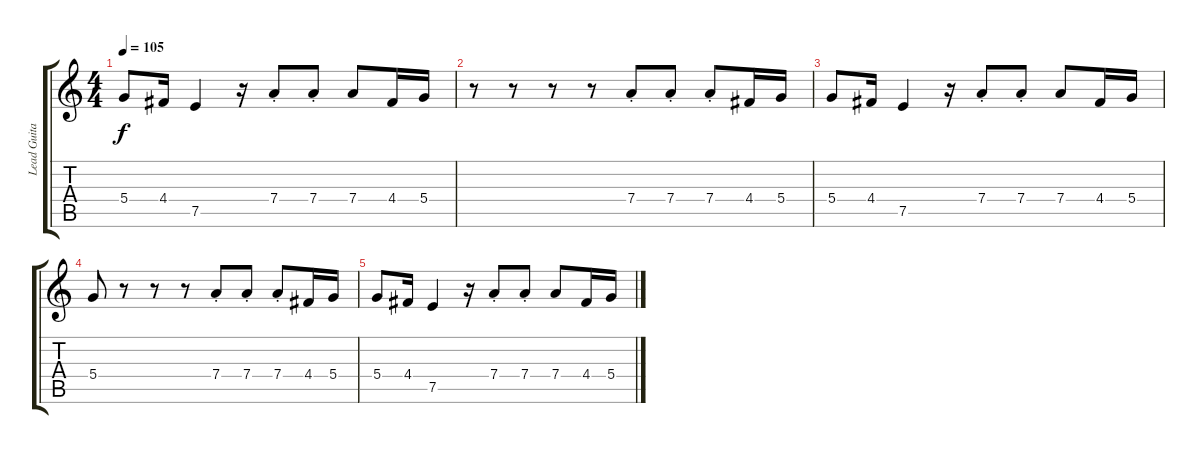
\track ("Lead Guitar" "Lead Guita") {instrument electricguitarjazz bank 255}
\staff {score tabs}
\tuning (E4 B3 G3 D3 A2 E2) {hide}
\ts (4 4)
\tempo 105
\clef g2
\ks c
5.4.8{dy f} 4.4.16 7.5.4 r.16 7.4{st}.8 7.4{st}.8 7.4.8 4.4.16 5.4.16 |
r.8 r.8 r.8 r.8 7.4{st}.8 7.4{st}.8 7.4{st}.8 4.4.16 5.4.16 |
5.4.8 4.4.16 7.5.4 r.16 7.4{st}.8 7.4{st}.8 7.4.8 4.4.16 5.4.16 |
5.4.8 r.8 r.8 r.8 7.4{st}.8 7.4{st}.8 7.4{st}.8 4.4.16 5.4.16 |
5.4.8 4.4.16 7.5.4 r.16 7.4{st}.8 7.4{st}.8 7.4.8 4.4.16 5.4.16
